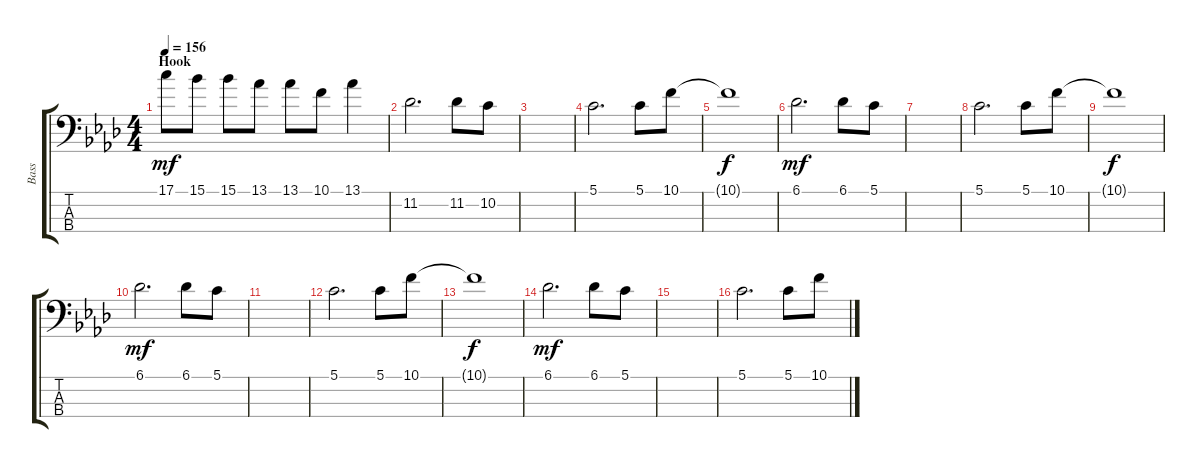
\track ("Bass" "Bass") {instrument electricbassfinger}
\staff {score tabs}
\tuning (G2 D2 A1 E1) {hide}
\ts (4 4)
\section ("" "Hook")
\tempo 156
\clef f4
\ks fminor
17.1.8{dy mf} 15.1.8 15.1.8 13.1.8 13.1.8 10.1.8 13.1.4 |
11.2.2{d} 11.2.8 10.2.8 |
|
5.1.2{d} 5.1.8 10.1.8 |
10.1{t}.1{dy f} |
6.1.2{d dy mf} 6.1.8 5.1.8 |
|
5.1.2{d} 5.1.8 10.1.8 |
10.1{t}.1{dy f} |
6.1.2{d dy mf} 6.1.8 5.1.8 |
|
5.1.2{d} 5.1.8 10.1.8 |
10.1{t}.1{dy f} |
6.1.2{d dy mf} 6.1.8 5.1.8 |
|
5.1.2{d} 5.1.8 10.1.8
